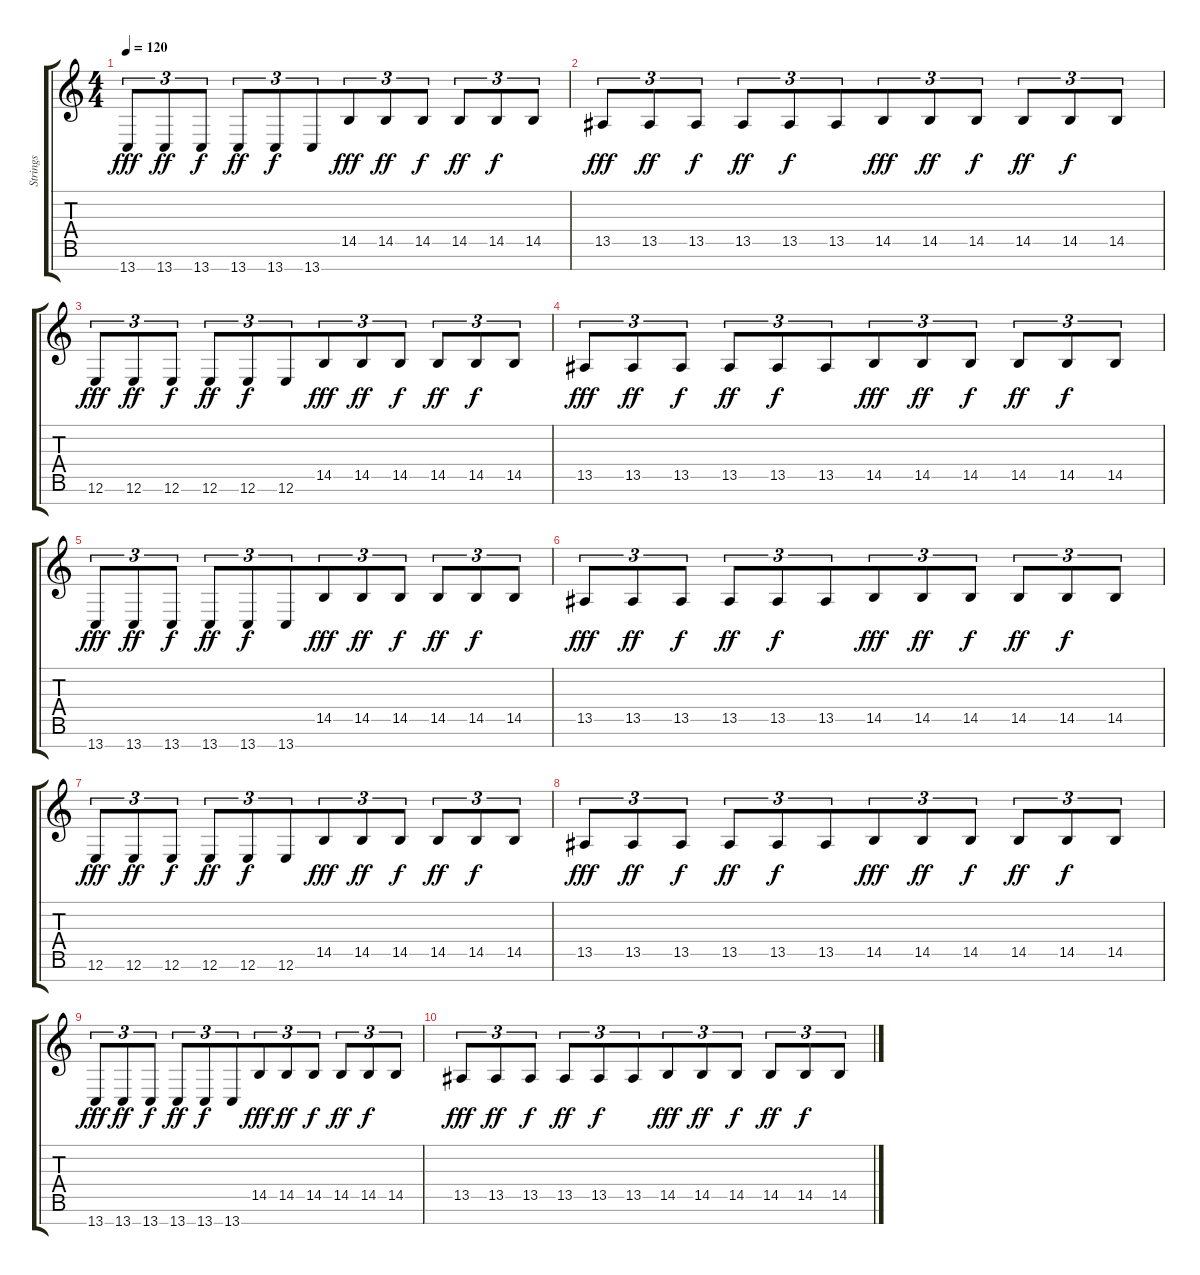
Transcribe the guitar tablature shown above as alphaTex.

\track ("Strings" "Strings") {instrument stringensemble1}
\staff {score tabs}
\tuning (E4 B3 G3 D3 A2 E2 B1) {hide}
\ts (4 4)
\tempo 120
\clef g2
\ks c
13.7.8{tu (3 2) dy fff} 13.7.8{tu (3 2) dy ff} 13.7.8{tu (3 2) dy f} 13.7.8{tu (3 2) dy ff beam merge} 13.7.8{tu (3 2) dy f beam merge} 13.7.8{tu (3 2) beam merge} 14.5.8{tu (3 2) dy fff beam merge} 14.5.8{tu (3 2) dy ff beam merge} 14.5.8{tu (3 2) dy f} 14.5.8{tu (3 2) dy ff} 14.5.8{tu (3 2) dy f beam merge} 14.5.8{tu (3 2)} |
13.5.8{tu (3 2) dy fff} 13.5.8{tu (3 2) dy ff} 13.5.8{tu (3 2) dy f} 13.5.8{tu (3 2) dy ff beam merge} 13.5.8{tu (3 2) dy f} 13.5.8{tu (3 2) beam merge} 14.5.8{tu (3 2) dy fff beam merge} 14.5.8{tu (3 2) dy ff} 14.5.8{tu (3 2) dy f} 14.5.8{tu (3 2) dy ff beam merge} 14.5.8{tu (3 2) dy f} 14.5.8{tu (3 2)} |
12.6.8{tu (3 2) dy fff} 12.6.8{tu (3 2) dy ff} 12.6.8{tu (3 2) dy f} 12.6.8{tu (3 2) dy ff beam merge} 12.6.8{tu (3 2) dy f beam merge} 12.6.8{tu (3 2) beam merge} 14.5.8{tu (3 2) dy fff beam merge} 14.5.8{tu (3 2) dy ff beam merge} 14.5.8{tu (3 2) dy f} 14.5.8{tu (3 2) dy ff} 14.5.8{tu (3 2) dy f beam merge} 14.5.8{tu (3 2)} |
13.5.8{tu (3 2) dy fff} 13.5.8{tu (3 2) dy ff} 13.5.8{tu (3 2) dy f} 13.5.8{tu (3 2) dy ff beam merge} 13.5.8{tu (3 2) dy f} 13.5.8{tu (3 2) beam merge} 14.5.8{tu (3 2) dy fff beam merge} 14.5.8{tu (3 2) dy ff} 14.5.8{tu (3 2) dy f} 14.5.8{tu (3 2) dy ff beam merge} 14.5.8{tu (3 2) dy f} 14.5.8{tu (3 2)} |
13.7.8{tu (3 2) dy fff} 13.7.8{tu (3 2) dy ff} 13.7.8{tu (3 2) dy f} 13.7.8{tu (3 2) dy ff beam merge} 13.7.8{tu (3 2) dy f beam merge} 13.7.8{tu (3 2) beam merge} 14.5.8{tu (3 2) dy fff beam merge} 14.5.8{tu (3 2) dy ff beam merge} 14.5.8{tu (3 2) dy f} 14.5.8{tu (3 2) dy ff} 14.5.8{tu (3 2) dy f beam merge} 14.5.8{tu (3 2)} |
13.5.8{tu (3 2) dy fff} 13.5.8{tu (3 2) dy ff} 13.5.8{tu (3 2) dy f} 13.5.8{tu (3 2) dy ff beam merge} 13.5.8{tu (3 2) dy f} 13.5.8{tu (3 2) beam merge} 14.5.8{tu (3 2) dy fff beam merge} 14.5.8{tu (3 2) dy ff} 14.5.8{tu (3 2) dy f} 14.5.8{tu (3 2) dy ff beam merge} 14.5.8{tu (3 2) dy f} 14.5.8{tu (3 2)} |
12.6.8{tu (3 2) dy fff} 12.6.8{tu (3 2) dy ff} 12.6.8{tu (3 2) dy f} 12.6.8{tu (3 2) dy ff beam merge} 12.6.8{tu (3 2) dy f beam merge} 12.6.8{tu (3 2) beam merge} 14.5.8{tu (3 2) dy fff beam merge} 14.5.8{tu (3 2) dy ff beam merge} 14.5.8{tu (3 2) dy f} 14.5.8{tu (3 2) dy ff} 14.5.8{tu (3 2) dy f beam merge} 14.5.8{tu (3 2)} |
13.5.8{tu (3 2) dy fff} 13.5.8{tu (3 2) dy ff} 13.5.8{tu (3 2) dy f} 13.5.8{tu (3 2) dy ff beam merge} 13.5.8{tu (3 2) dy f} 13.5.8{tu (3 2) beam merge} 14.5.8{tu (3 2) dy fff beam merge} 14.5.8{tu (3 2) dy ff} 14.5.8{tu (3 2) dy f} 14.5.8{tu (3 2) dy ff beam merge} 14.5.8{tu (3 2) dy f} 14.5.8{tu (3 2)} |
13.7.8{tu (3 2) dy fff} 13.7.8{tu (3 2) dy ff} 13.7.8{tu (3 2) dy f} 13.7.8{tu (3 2) dy ff beam merge} 13.7.8{tu (3 2) dy f beam merge} 13.7.8{tu (3 2) beam merge} 14.5.8{tu (3 2) dy fff beam merge} 14.5.8{tu (3 2) dy ff beam merge} 14.5.8{tu (3 2) dy f} 14.5.8{tu (3 2) dy ff} 14.5.8{tu (3 2) dy f beam merge} 14.5.8{tu (3 2)} |
13.5.8{tu (3 2) dy fff} 13.5.8{tu (3 2) dy ff} 13.5.8{tu (3 2) dy f} 13.5.8{tu (3 2) dy ff beam merge} 13.5.8{tu (3 2) dy f} 13.5.8{tu (3 2) beam merge} 14.5.8{tu (3 2) dy fff beam merge} 14.5.8{tu (3 2) dy ff} 14.5.8{tu (3 2) dy f} 14.5.8{tu (3 2) dy ff beam merge} 14.5.8{tu (3 2) dy f} 14.5.8{tu (3 2)}
